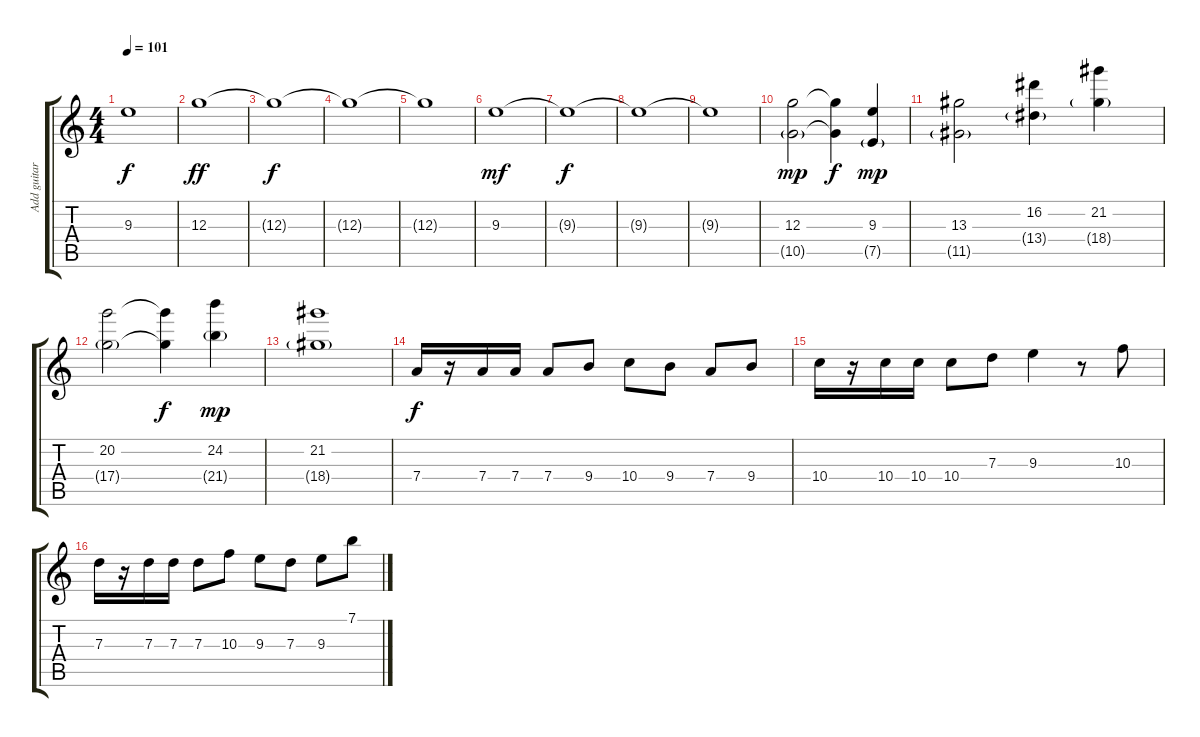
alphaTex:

\track ("Add guitar 1" "Add guitar") {instrument overdrivenguitar}
\staff {score tabs}
\tuning (E4 B3 G3 D3 A2 E2) {hide}
\ts (4 4)
\tempo 101
\clef g2
\ks c
9.3{t}.1{dy f} |
12.3.1{dy ff} |
12.3{t}.1{dy f} |
12.3{t}.1 |
12.3{t}.1 |
9.3.1{dy mf volume 10 balance 14 instrument stringensemble1} |
9.3{t}.1{dy f} |
9.3{t}.1 |
9.3{t}.1 |
(12.3 10.5{g}).2{dy mp} (12.3{t} 10.5{t}).4{dy f} (9.3 7.5{g}).4{dy mp} |
(13.3 11.5{g}).2 (16.2 13.4{g}).4 (21.2 18.4{g}).4 |
(20.2 17.4{g}).2 (20.2{t} 17.4{t}).4{dy f} (24.2 21.4{g}).4{dy mp} |
(21.2 18.4{g}).1 |
7.4.16{dy f volume 12 balance 15 instrument stringensemble1} r.16 7.4.16 7.4.16 7.4.8 9.4.8 10.4.8 9.4.8 7.4.8 9.4.8 |
10.4.16 r.16 10.4.16 10.4.16 10.4.8 7.3.8 9.3.4 r.8 10.3.8 |
7.3.16 r.16 7.3.16 7.3.16 7.3.8 10.3.8 9.3.8 7.3.8 9.3.8 7.1.8
